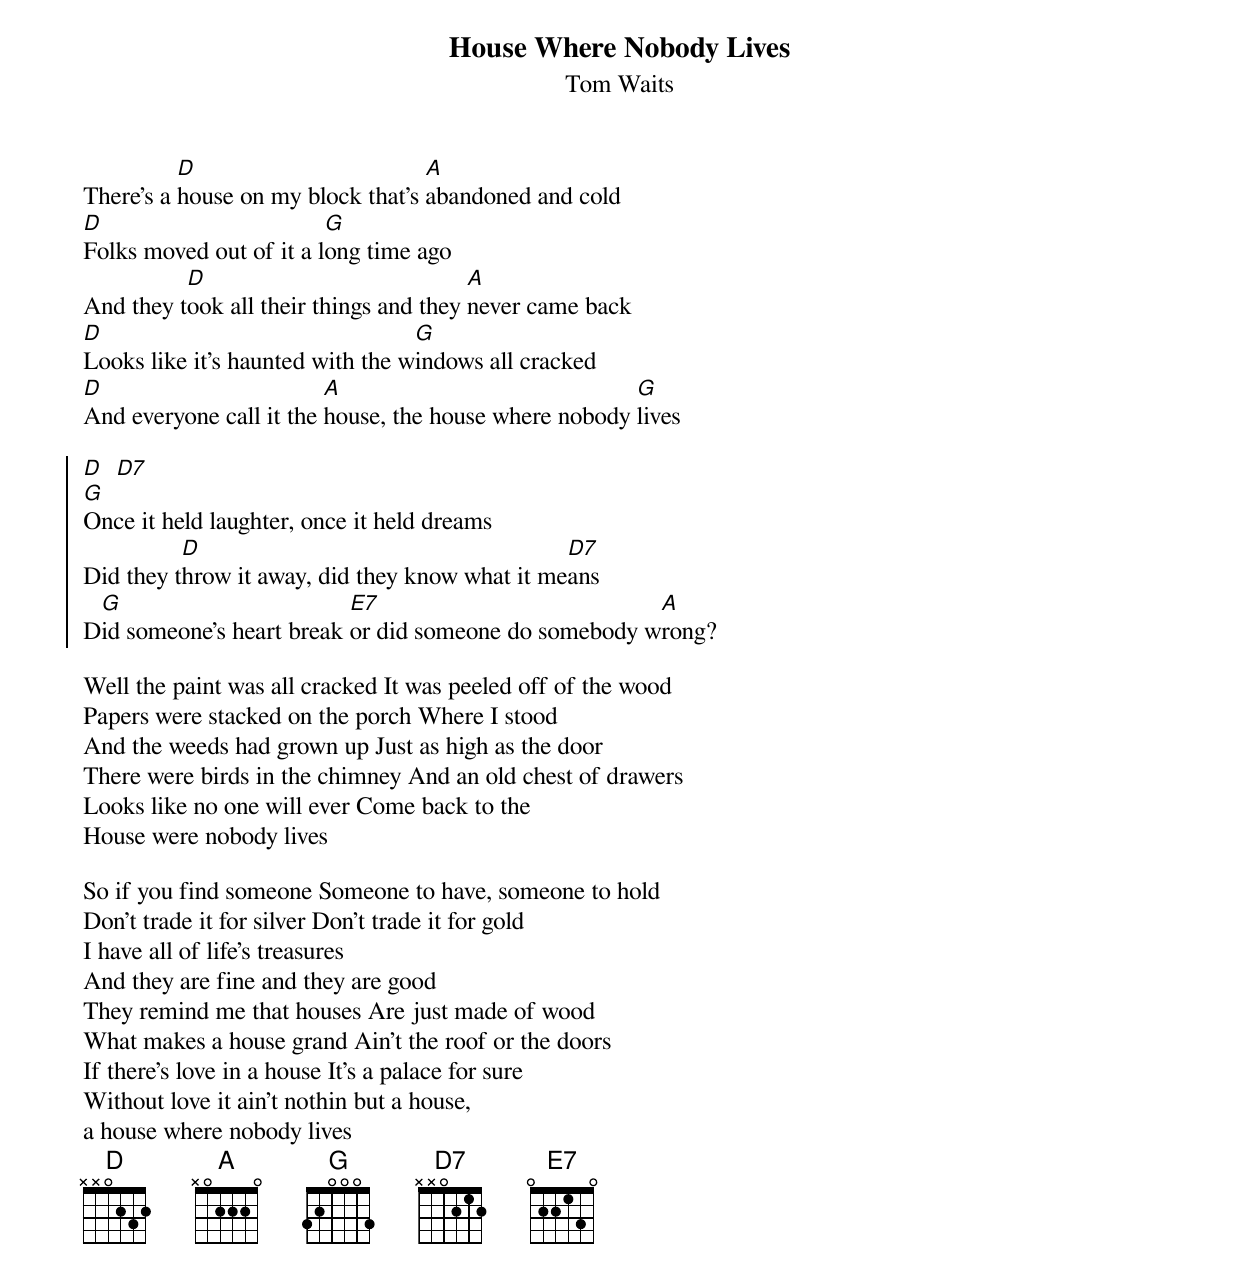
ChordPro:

{title:House Where Nobody Lives}
{st:Tom Waits}

There's a [D]house on my block that's [A]abandoned and cold
[D]Folks moved out of it a l[G]ong time ago
And they t[D]ook all their things and they [A]never came back
[D]Looks like it's haunted with the w[G]indows all cracked
[D]And everyone call it the [A]house, the house where nobody [G]lives

{soc}
[D]  [D7]
[G]Once it held laughter, once it held dreams
Did they t[D]hrow it away, did they know what it me[D7]ans
D[G]id someone's heart break [E7]or did someone do somebody w[A]rong?
{eoc}

Well the paint was all cracked It was peeled off of the wood
Papers were stacked on the porch Where I stood
And the weeds had grown up Just as high as the door
There were birds in the chimney And an old chest of drawers
Looks like no one will ever Come back to the
House were nobody lives

So if you find someone Someone to have, someone to hold
Don't trade it for silver Don't trade it for gold
I have all of life's treasures
And they are fine and they are good
They remind me that houses Are just made of wood
What makes a house grand Ain't the roof or the doors
If there's love in a house It's a palace for sure
Without love it ain't nothin but a house,
a house where nobody lives
